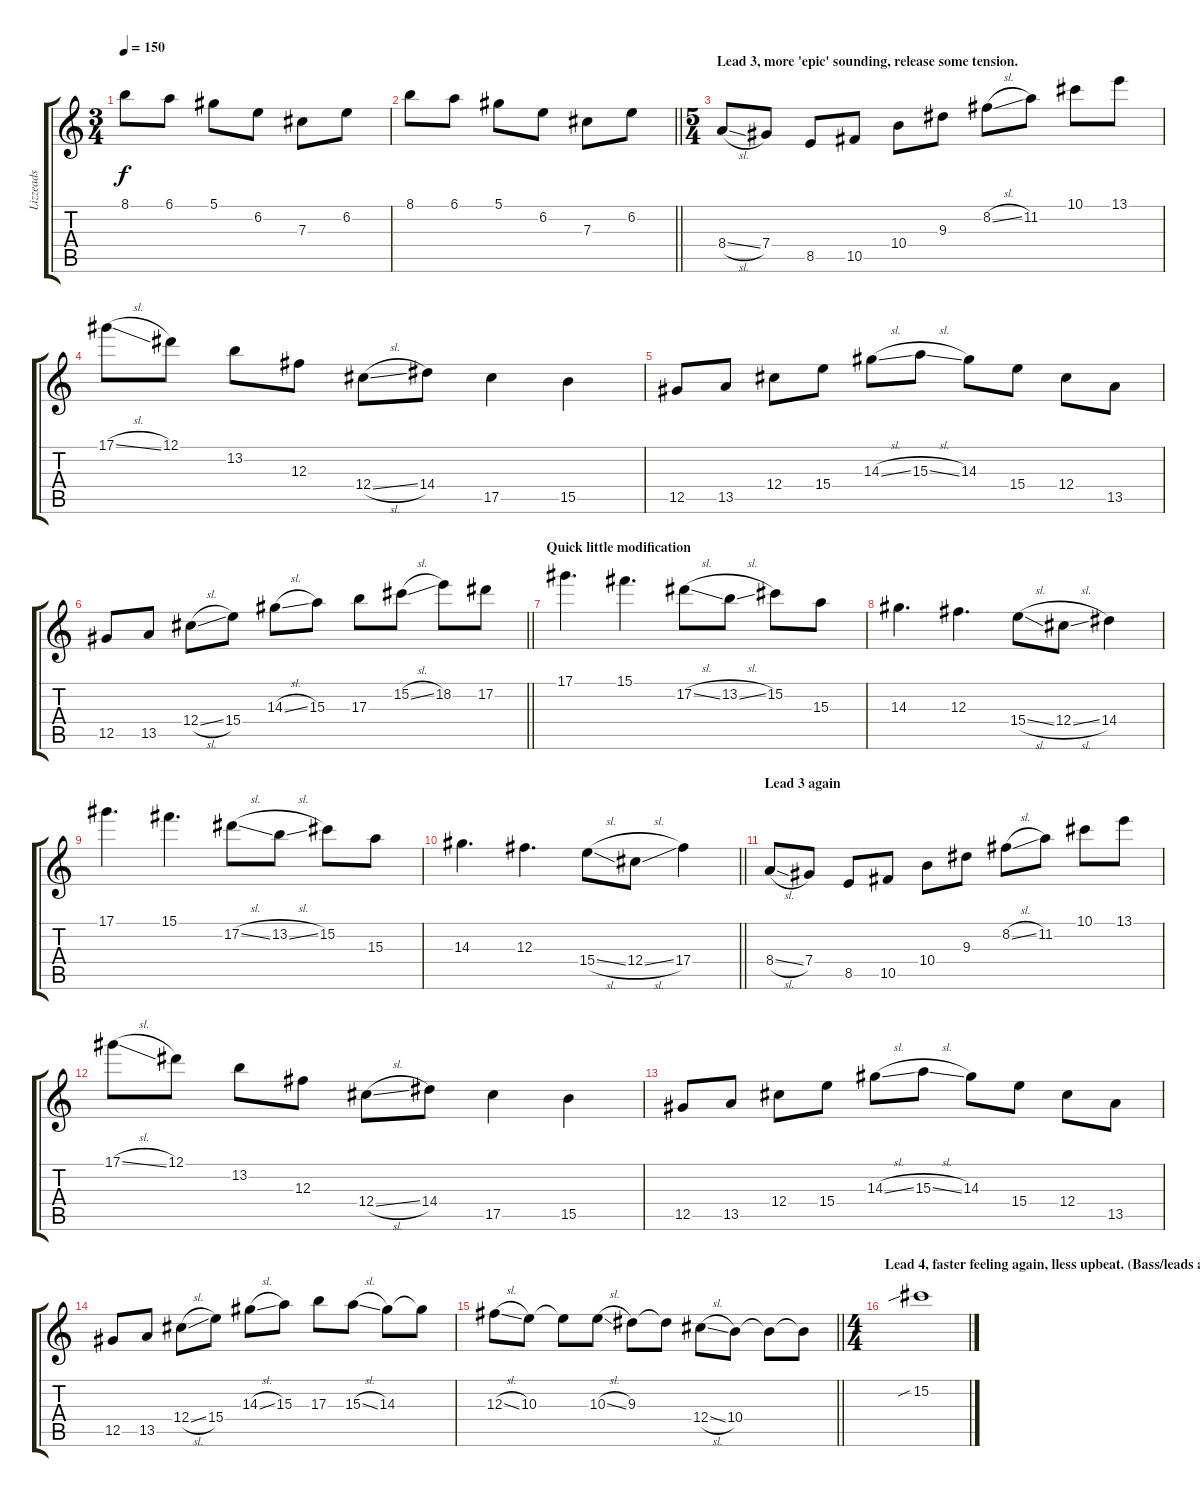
\track ("Lizzeads" "Lizzeads") {instrument overdrivenguitar}
\staff {score tabs}
\tuning (Eb4 Bb3 Gb3 Db3 Ab2 Eb2) {hide}
\ts (3 4)
\tempo 150
\clef g2
\ks c
8.1.8{dy f} 6.1.8 5.1.8 6.2.8 7.3.8 6.2.8 |
\barLineRight lightlight
8.1.8 6.1.8 5.1.8 6.2.8 7.3.8 6.2.8 |
\ts (5 4)
\section ("" "Lead 3, more 'epic' sounding, release some tension.")
8.4{sl}.8 7.4.8 8.5.8 10.5.8 10.4.8 9.3.8 8.2{sl}.8 11.2.8 10.1.8 13.1.8 |
17.1{sl}.8 12.1.8 13.2.8 12.3.8 12.4{sl}.8 14.4.8 17.5.4 15.5.4 |
12.5.8 13.5.8 12.4.8 15.4.8 14.3{sl}.8 15.3{sl}.8 14.3.8 15.4.8 12.4.8 13.5.8 |
\barLineRight lightlight
12.5.8 13.5.8 12.4{sl}.8 15.4.8 14.3{sl}.8 15.3.8 17.3.8 15.2{sl}.8 18.2.8 17.2.8 |
\section ("" "Quick little modification")
17.1.4{d} 15.1.4{d} 17.2{sl}.8 13.2{sl}.8 15.2.8 15.3.8 |
14.3.4{d} 12.3.4{d} 15.4{sl}.8 12.4{sl}.8 14.4.4 |
17.1.4{d} 15.1.4{d} 17.2{sl}.8 13.2{sl}.8 15.2.8 15.3.8 |
\barLineRight lightlight
14.3.4{d} 12.3.4{d} 15.4{sl}.8 12.4{sl}.8 17.4.4 |
\section ("" "Lead 3 again")
8.4{sl}.8 7.4.8 8.5.8 10.5.8 10.4.8 9.3.8 8.2{sl}.8 11.2.8 10.1.8 13.1.8 |
17.1{sl}.8 12.1.8 13.2.8 12.3.8 12.4{sl}.8 14.4.8 17.5.4 15.5.4 |
12.5.8 13.5.8 12.4.8 15.4.8 14.3{sl}.8 15.3{sl}.8 14.3.8 15.4.8 12.4.8 13.5.8 |
12.5.8 13.5.8 12.4{sl}.8 15.4.8 14.3{sl}.8 15.3.8 17.3.8 15.3{sl}.8 14.3.8 14.3{t}.8 |
\barLineRight lightlight
12.3{sl}.8 10.3.8 10.3{t}.8 10.3{sl}.8 9.3.8 9.3{t}.8 12.4{sl}.8 10.4.8 10.4{t}.8 10.4{t}.8 |
\ts (4 4)
\section ("" "Lead 4, faster feeling again, lless upbeat. (Bass/leads alternating sorta)")
15.2{sib}.1
